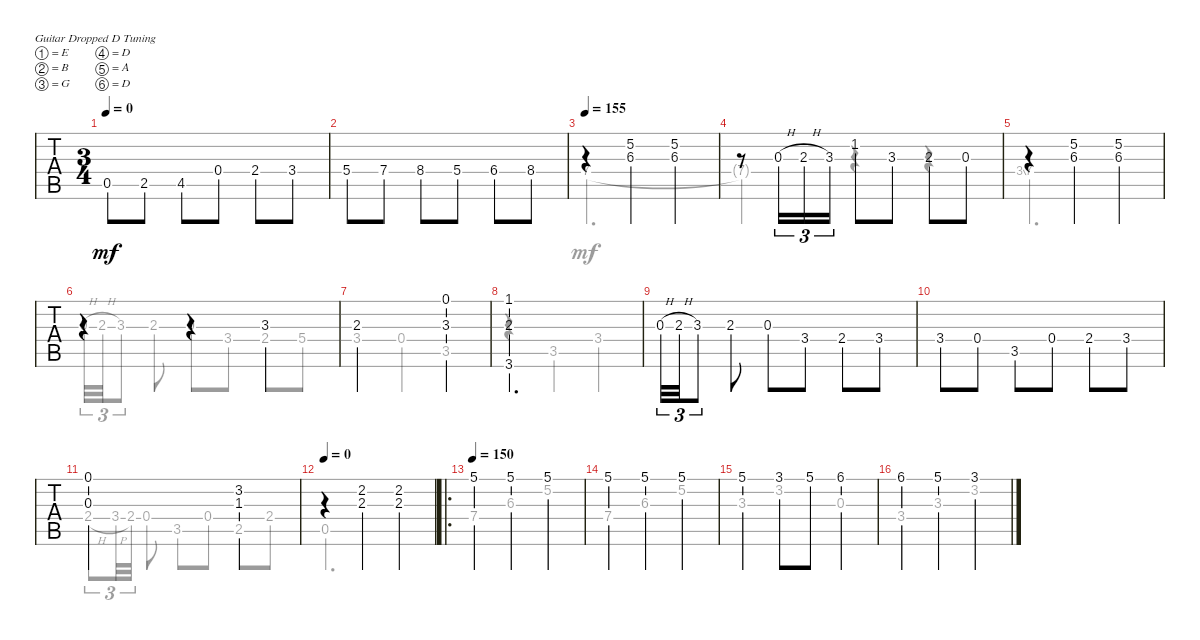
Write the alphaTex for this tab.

\bracketExtendMode groupsimilarinstruments
\singleTrackTrackNamePolicy hidden
\multiTrackTrackNamePolicy hidden
\firstSystemTrackNameOrientation horizontal
\otherSystemsTrackNameOrientation horizontal
\track ("Untitled" "N-Gt") {instrument acousticgrandpiano}
\staff {tabs}
\tuning (E4 B3 G3 D3 A2 D2)
\displaytranspose 12
\voice
\ts (3 4)
\tempo 0
\clef g2
\ks dminor
0.5.8{dy mf} 2.5.8 4.5.8 0.4.8 2.4.8 3.4.8 |
5.4.8 7.4.8 8.4.8 5.4.8 6.4.8 8.4.8 |
\tempo 155
r.4 (5.2 6.3).4 (5.2 6.3).4 |
r.8 0.3{h}.16{tu (3 2)} 2.3{h}.16{tu (3 2)} 3.3.16{tu (3 2)} 1.2{st}.8 3.3{st}.8 2.3{st}.8 0.3{st}.8 |
r.4 (5.2 6.3).4 (5.2 6.3).4 |
r.4 r.4 3.3.4 |
2.3.2 (0.1 3.3).4 |
(1.1 2.3 3.6).2{d} |
0.3{h}.32{tu (3 2)} 2.3{h}.32{tu (3 2)} 3.3.8{tu (3 2)} 2.3.8 0.3.8 3.4.8 2.4.8 3.4.8 |
\scale
0.220506 3.4.8 0.4.8 3.5.8 0.4.8 2.4.8 3.4.8 |
\scale
0.533231 (0.1 0.3).2 (3.2 1.3).4 |
\tempo 0
\scale
0.244382 r.4 (2.2 2.3).4 (2.2 2.3).4 |
\ro
\tempo 150
5.1.4 5.1.4 5.1.4 |
5.1.4 5.1.4 5.1.4 |
5.1.4 3.1.8 5.1.8 6.1.4 |
6.1.4 5.1.4 3.1.4
\voice
\clef g2
\ottava regular
\simile none
\ks dminor
|
|
7.4.2{d} |
7.4{t}.4 r.4 r.4 |
3.4{ss}.8{gr} 7.4.2{d} |
0.3{h}.32{tu (3 2)} 2.3{h}.32{tu (3 2)} 3.3.8{tu (3 2)} 2.3.8 0.3.8 3.4.8 2.4.8 5.4.8 |
3.4.4 0.4.4 3.5.4 |
r.4 3.5.4 3.4.4 |
|
\scale
0.220506 |
\scale
0.533231 2.4{h}.8{tu (3 2)} 3.4{h}.32{tu (3 2)} 2.4.32{tu (3 2)} 0.4.8 3.5.8 0.4.8 2.5.8 2.4.8 |
\scale
0.244382 0.5.2{d} |
7.4.4 6.3.4 5.2.4 |
7.4.4 6.3.4 5.2.4 |
3.3.4 3.2.4 0.3.4 |
3.4.4 3.3.4 3.2.4
